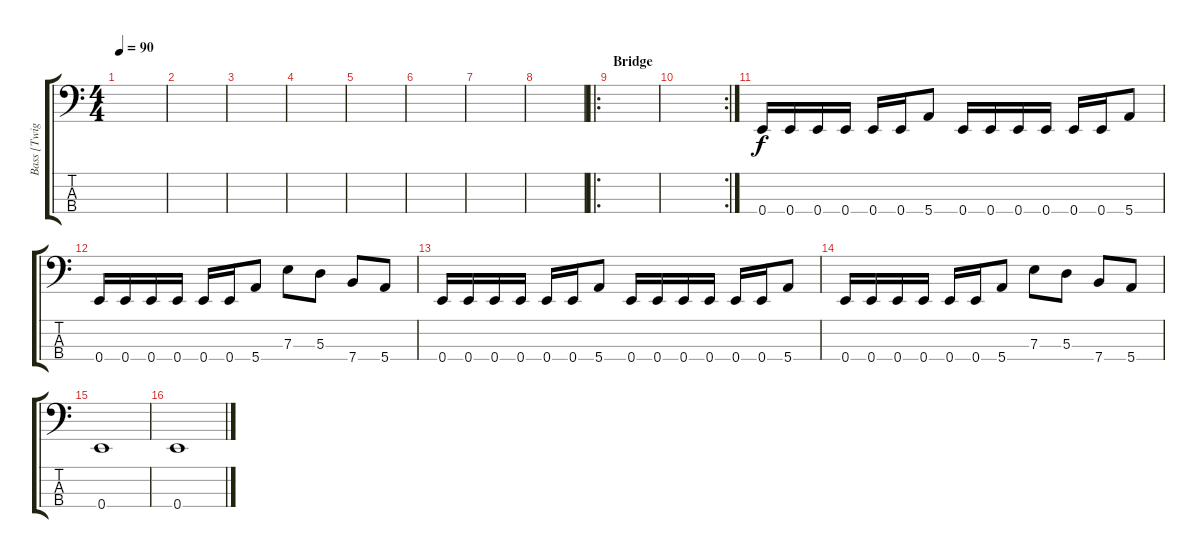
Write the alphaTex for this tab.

\track ("Bass [Twiggy]" "Bass [Twig") {instrument electricbasspick}
\staff {score tabs}
\tuning (G2 D2 A1 E1) {hide}
\ts (4 4)
\tempo 90
\clef f4
\ks c
|
|
|
|
|
|
|
|
\ro
\section ("" "Bridge")
|
\rc 2
|
0.4.16 0.4.16 0.4.16 0.4.16 0.4.16 0.4.16 5.4.8 0.4.16 0.4.16 0.4.16 0.4.16 0.4.16 0.4.16 5.4.8 |
0.4.16 0.4.16 0.4.16 0.4.16 0.4.16 0.4.16 5.4.8 7.3.8 5.3.8 7.4.8 5.4.8 |
0.4.16 0.4.16 0.4.16 0.4.16 0.4.16 0.4.16 5.4.8 0.4.16 0.4.16 0.4.16 0.4.16 0.4.16 0.4.16 5.4.8 |
0.4.16 0.4.16 0.4.16 0.4.16 0.4.16 0.4.16 5.4.8 7.3.8 5.3.8 7.4.8 5.4.8 |
0.4.1 |
0.4.1
